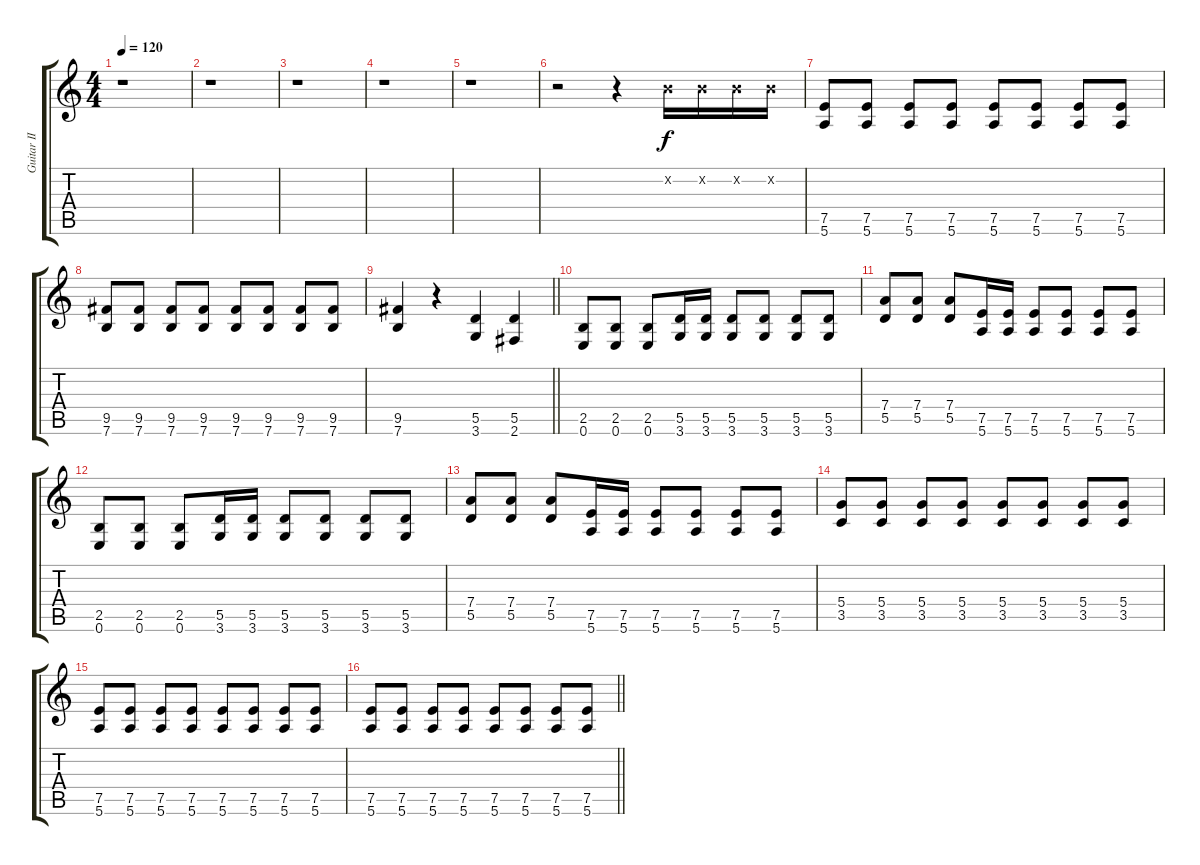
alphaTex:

\track ("Guitar II" "Guitar II") {instrument overdrivenguitar}
\staff {score tabs}
\tuning (E4 B3 G3 D3 A2 E2) {hide}
\ts (4 4)
\tempo 120
\clef g2
\ks c
r.1{dy f} |
r.1 |
r.1 |
r.1 |
r.1 |
r.2 r.4 0.2{x}.16 0.2{x}.16 0.2{x}.16 0.2{x}.16 |
(7.5 5.6).8 (7.5 5.6).8 (7.5 5.6).8 (7.5 5.6).8 (7.5 5.6).8 (7.5 5.6).8 (7.5 5.6).8 (7.5 5.6).8 |
(9.5 7.6).8 (9.5 7.6).8 (9.5 7.6).8 (9.5 7.6).8 (9.5 7.6).8 (9.5 7.6).8 (9.5 7.6).8 (9.5 7.6).8 |
\barLineRight lightlight
(9.5 7.6).4 r.4 (5.5 3.6).4 (5.5 2.6).4 |
(2.5 0.6).8 (2.5 0.6).8 (2.5 0.6).8 (5.5 3.6).16 (5.5 3.6).16 (5.5 3.6).8 (5.5 3.6).8 (5.5 3.6).8 (5.5 3.6).8 |
(7.4 5.5).8 (7.4 5.5).8 (7.4 5.5).8 (7.5 5.6).16 (7.5 5.6).16 (7.5 5.6).8 (7.5 5.6).8 (7.5 5.6).8 (7.5 5.6).8 |
(2.5 0.6).8 (2.5 0.6).8 (2.5 0.6).8 (5.5 3.6).16 (5.5 3.6).16 (5.5 3.6).8 (5.5 3.6).8 (5.5 3.6).8 (5.5 3.6).8 |
(7.4 5.5).8 (7.4 5.5).8 (7.4 5.5).8 (7.5 5.6).16 (7.5 5.6).16 (7.5 5.6).8 (7.5 5.6).8 (7.5 5.6).8 (7.5 5.6).8 |
(5.4 3.5).8 (5.4 3.5).8 (5.4 3.5).8 (5.4 3.5).8 (5.4 3.5).8 (5.4 3.5).8 (5.4 3.5).8 (5.4 3.5).8 |
(7.5 5.6).8 (7.5 5.6).8 (7.5 5.6).8 (7.5 5.6).8 (7.5 5.6).8 (7.5 5.6).8 (7.5 5.6).8 (7.5 5.6).8 |
\barLineRight lightlight
(7.5 5.6).8 (7.5 5.6).8 (7.5 5.6).8 (7.5 5.6).8 (7.5 5.6).8 (7.5 5.6).8 (7.5 5.6).8 (7.5 5.6).8
